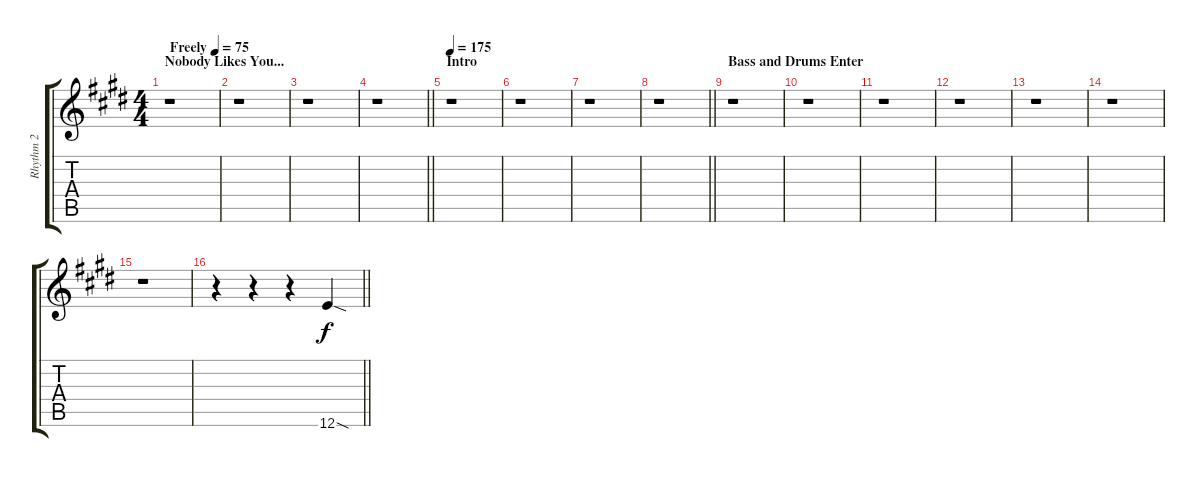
\track ("Rhythm 2" "Rhythm 2") {instrument overdrivenguitar}
\staff {score tabs}
\tuning (E4 B3 G3 D3 A2 E2) {hide}
\ts (4 4)
\section ("" "Nobody Likes You...")
\tempo (75 "Freely")
\clef g2
\ks e
r.1{dy f instrument overdrivenguitar} |
r.1 |
r.1 |
\barLineRight lightlight
r.1 |
\section ("" "Intro")
\tempo 175
r.1 |
r.1 |
r.1 |
\barLineRight lightlight
r.1 |
\section ("" "Bass and Drums Enter")
r.1 |
r.1 |
r.1 |
r.1 |
r.1 |
r.1 |
r.1 |
\barLineRight lightlight
r.4 r.4 r.4 12.6{sod}.4
